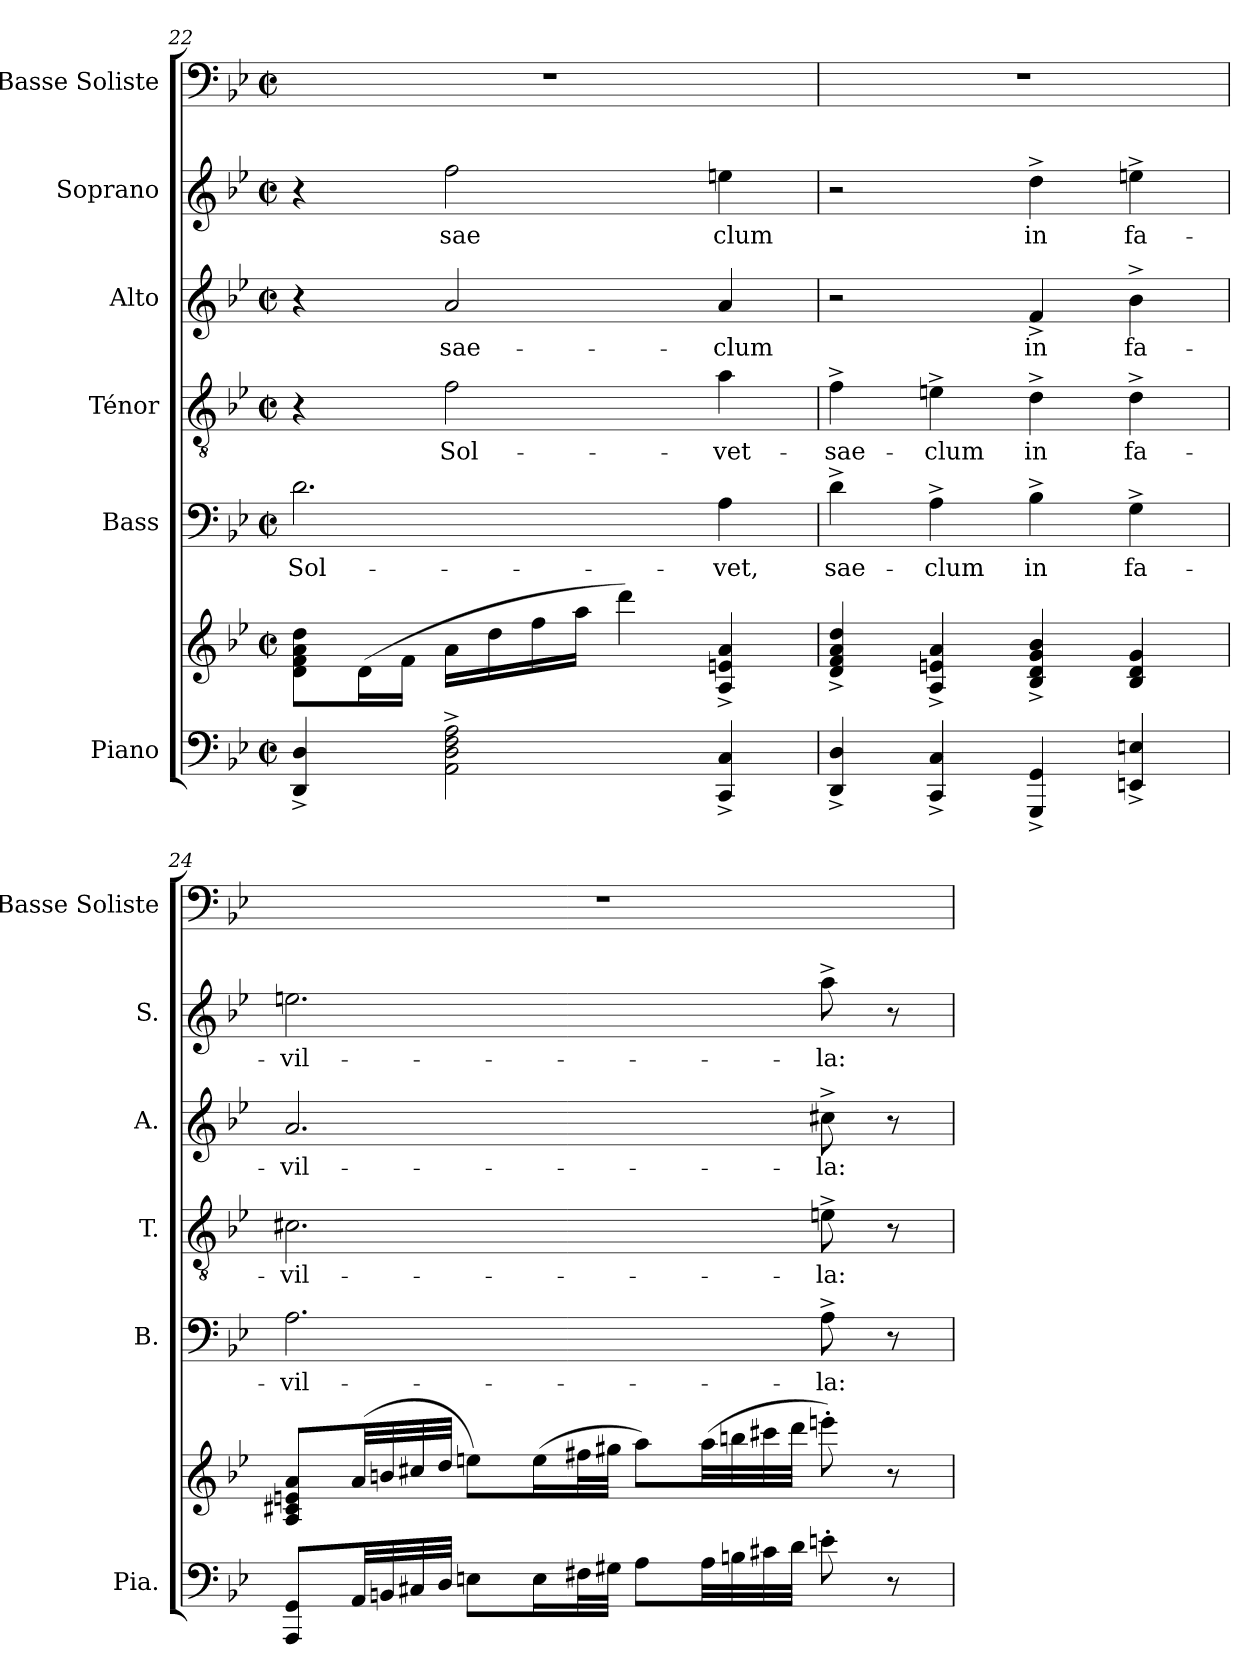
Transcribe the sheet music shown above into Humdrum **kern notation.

**kern	**kern	**kern	**text	**kern	**text	**kern	**text	**kern	**text	**kern
*part6	*part6	*part5	*part5	*part4	*part4	*part3	*part3	*part2	*part2	*part1
*staff7	*staff6	*staff5	*staff5	*staff4	*staff4	*staff3	*staff3	*staff2	*staff2	*staff1
*I"Piano	*	*I"Bass	*	*I"Ténor	*	*I"Alto	*	*I"Soprano	*	*I"Basse Soliste
*I'Pia.	*	*I'B.	*	*I'T.	*	*I'A.	*	*I'S.	*	*I'Basse Soliste
*clefF4	*clefG2	*clefF4	*	*clefGv2	*	*clefG2	*	*clefG2	*	*clefF4
*k[b-e-]	*k[b-e-]	*k[b-e-]	*	*k[b-e-]	*	*k[b-e-]	*	*k[b-e-]	*	*k[b-e-]
*M2/2	*M2/2	*M2/2	*	*M2/2	*	*M2/2	*	*M2/2	*	*M2/2
*met(c|)	*met(c|)	*met(c|)	*	*met(c|)	*	*met(c|)	*	*met(c|)	*	*met(c|)
=22	=22	=22	=22	=22	=22	=22	=22	=22	=22	=22
4DD/^ 4D/^	8d\ 8f\ 8a\ 8dd\L	2.d\	Sol-	4r	.	4r	.	4r	.	1r
.	(16d\L	.	.	.	.	.	.	.	.	.
.	16f\JJ	.	.	.	.	.	.	.	.	.
2AA\^ 2D\^ 2F\^ 2A\^	16a\LL	.	.	2f\	Sol-	2a/	sae-	2ff\	sae	.
.	16dd\	.	.	.	.	.	.	.	.	.
.	16ff\	.	.	.	.	.	.	.	.	.
.	16aa\JJ	.	.	.	.	.	.	.	.	.
.	4ddd\)	.	.	.	.	.	.	.	.	.
4CC/^ 4C/^	4A/^ 4en/^ 4a/^	4A\	-vet,	4a\	-vet-	4a/	-clum	4een\	-clum	.
=23	=23	=23	=23	=23	=23	=23	=23	=23	=23	=23
4DD/^ 4D/^	4d/^ 4f/^ 4a/^ 4dd/^	4d^\	sae-	4f^\	sae-	2r	.	2r	.	1r
4CC/^ 4C/^	4A/^ 4en/^ 4a/^	4A^\	-clum	4en^\	-clum	.	.	.	.	.
4GGG/^ 4GG/^	4B-/^ 4d/^ 4g/^ 4b-/^	4B-^\	in	4d^\	in	4f^/	in	4dd^\	in	.
4EEn/^ 4En/^	4B-/ 4d/ 4g/	4G^\	fa-	4d^\	fa-	4b-^\	fa-	4een^\	fa-	.
!!LO:PB:g=z
=24	=24	=24	=24	=24	=24	=24	=24	=24	=24	=24
8AAA/ 8GG/L	8A/ 8c#X/ 8en/ 8a/L	2.A\	-vil-	2.c#X\	-vil-	2.a/	-vil-	2.een\	-vil-	1r
32AA/LL	(32a/LL	.	.	.	.	.	.	.	.	.
32BBn/	32bn/	.	.	.	.	.	.	.	.	.
32C#X/	32cc#X/	.	.	.	.	.	.	.	.	.
32D/JJJ	32dd/JJJ	.	.	.	.	.	.	.	.	.
8En\L	8een\L)	.	.	.	.	.	.	.	.	.
16E\L	(16ee\L	.	.	.	.	.	.	.	.	.
32F#X\L	32ff#X\L	.	.	.	.	.	.	.	.	.
32G#X\JJJ	32gg#X\JJJ	.	.	.	.	.	.	.	.	.
8A\L	8aa\L)	.	.	.	.	.	.	.	.	.
32A\LL	(32aa\LL	.	.	.	.	.	.	.	.	.
32Bn\	32bbn\	.	.	.	.	.	.	.	.	.
32c#X\	32ccc#X\	.	.	.	.	.	.	.	.	.
32d\JJJ	32ddd\JJJ	.	.	.	.	.	.	.	.	.
8en'\	8eeen'\)	8A^\	-la:	8en^\	-la:	8cc#X^\	-la:	8aa^\	-la:	.
8r	8r	8r	.	8r	.	8r	.	8r	.	.
=	=	=	=	=	=	=	=	=	=	=
*-	*-	*-	*-	*-	*-	*-	*-	*-	*-	*-
